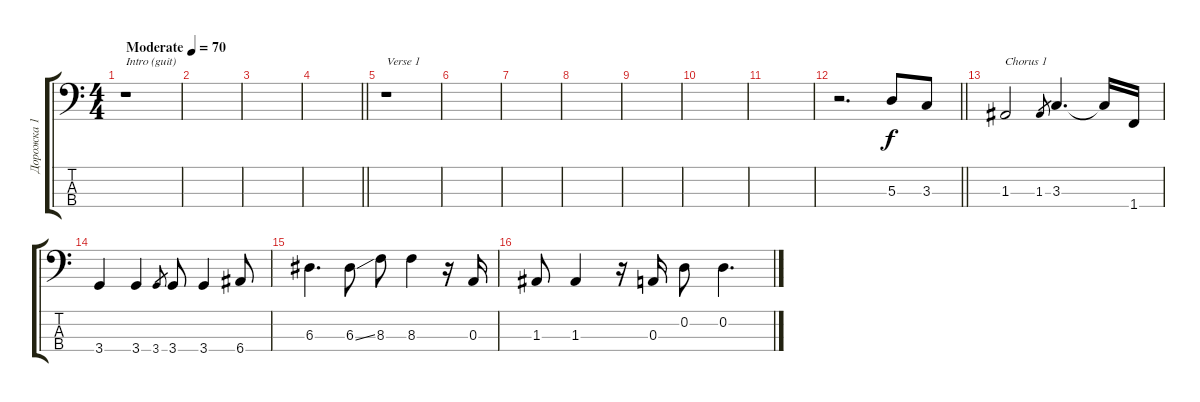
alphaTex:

\track ("Дорожка 1" "Дорожка 1") {instrument electricbassfinger}
\staff {score tabs}
\tuning (G2 D2 A1 E1) {hide}
\ts (4 4)
\tempo (70 "Moderate")
\clef f4
\ks c
r.1{txt "Intro (guit)" dy f instrument electricbassfinger} |
|
|
\barLineRight lightlight
|
r.1{txt "Verse 1"} |
|
|
|
|
|
|
\barLineRight lightlight
r.2{d} 5.3.8 3.3.8 |
1.3.2{txt "Chorus 1"} 1.3.8{gr} 3.3.4{d} 3.3{t}.16 1.4.16 |
3.4.4 3.4.4 3.4.8{gr} 3.4.8 3.4.4 6.4.8 |
6.3.4{d} 6.3{ss}.8 8.3.8 8.3.4 r.16 0.3.16 |
1.3.8 1.3.4 r.16 0.3.16 0.2.8 0.2.4{d}
